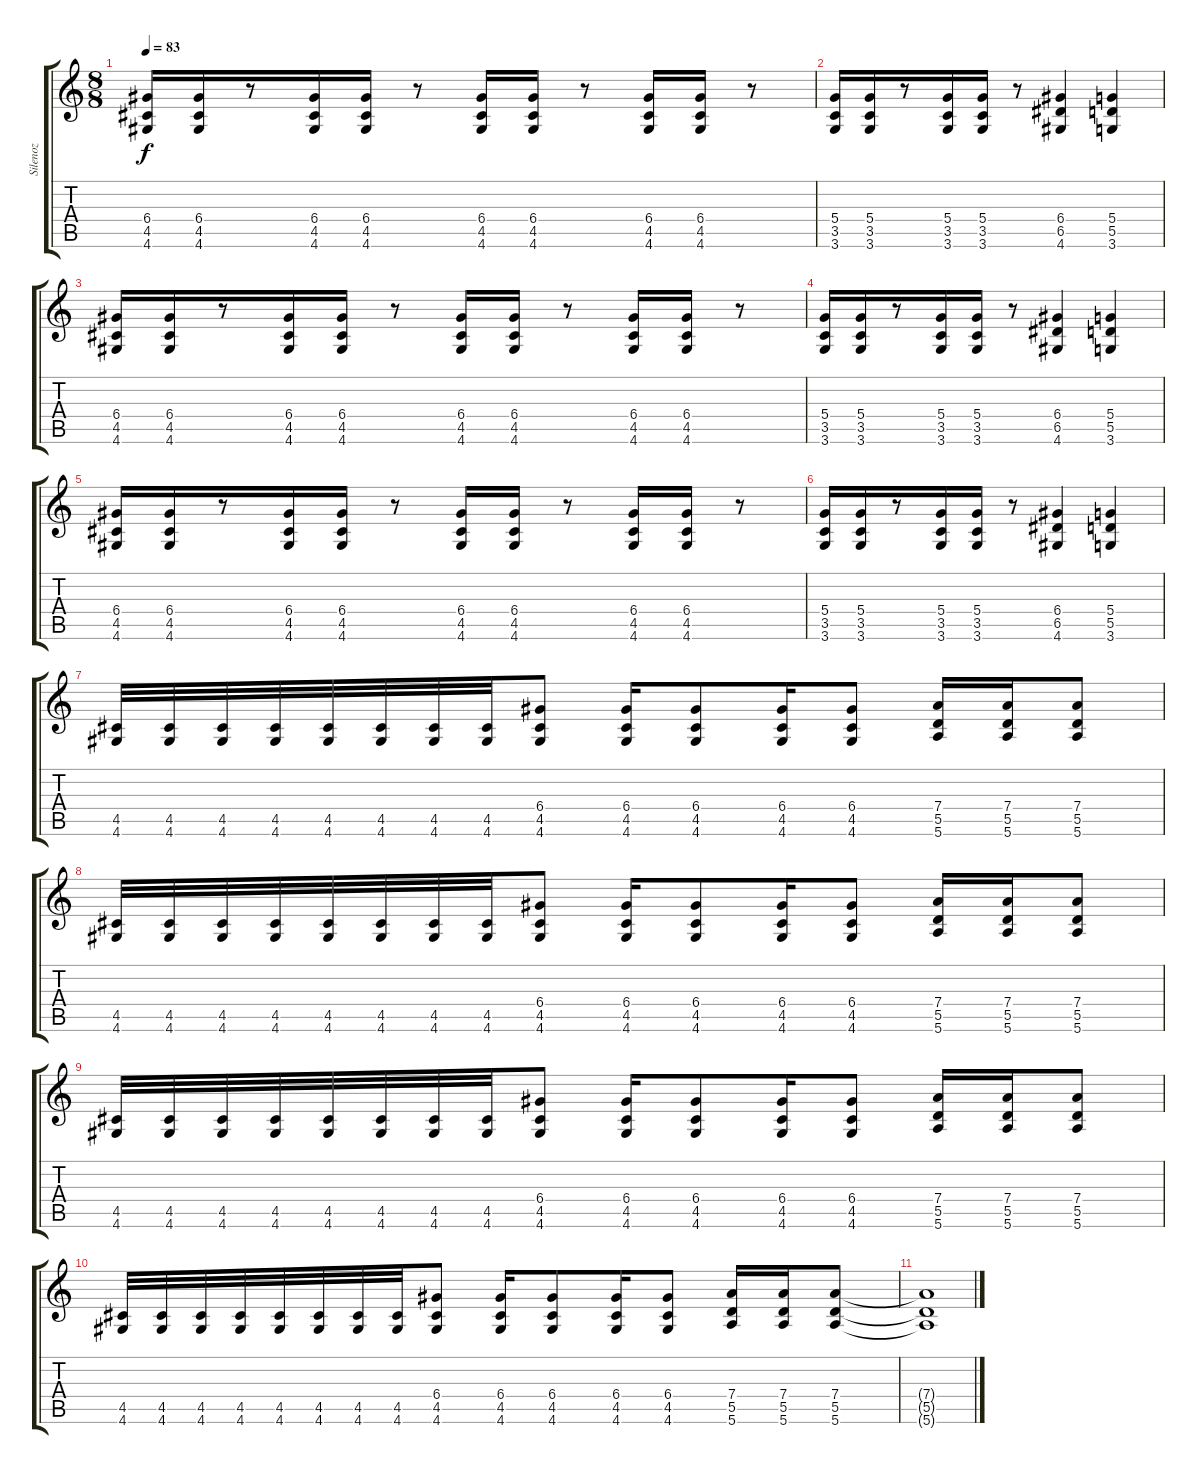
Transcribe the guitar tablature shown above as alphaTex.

\track ("Silenoz" "Silenoz") {instrument overdrivenguitar}
\staff {score tabs}
\tuning (E4 B3 G3 D3 A2 E2) {hide}
\ts (8 8)
\tempo 83
\clef g2
\ks c
(6.4 4.5 4.6).16{dy f} (6.4 4.5 4.6).16 r.8 (6.4 4.5 4.6).16 (6.4 4.5 4.6).16 r.8 (6.4 4.5 4.6).16 (6.4 4.5 4.6).16 r.8 (6.4 4.5 4.6).16 (6.4 4.5 4.6).16 r.8 |
(5.4 3.5 3.6).16 (5.4 3.5 3.6).16 r.8 (5.4 3.5 3.6).16 (5.4 3.5 3.6).16 r.8 (6.4 6.5 4.6).4 (5.4 5.5 3.6).4 |
(6.4 4.5 4.6).16 (6.4 4.5 4.6).16 r.8 (6.4 4.5 4.6).16 (6.4 4.5 4.6).16 r.8 (6.4 4.5 4.6).16 (6.4 4.5 4.6).16 r.8 (6.4 4.5 4.6).16 (6.4 4.5 4.6).16 r.8 |
(5.4 3.5 3.6).16 (5.4 3.5 3.6).16 r.8 (5.4 3.5 3.6).16 (5.4 3.5 3.6).16 r.8 (6.4 6.5 4.6).4 (5.4 5.5 3.6).4 |
(6.4 4.5 4.6).16 (6.4 4.5 4.6).16 r.8 (6.4 4.5 4.6).16 (6.4 4.5 4.6).16 r.8 (6.4 4.5 4.6).16 (6.4 4.5 4.6).16 r.8 (6.4 4.5 4.6).16 (6.4 4.5 4.6).16 r.8 |
(5.4 3.5 3.6).16 (5.4 3.5 3.6).16 r.8 (5.4 3.5 3.6).16 (5.4 3.5 3.6).16 r.8 (6.4 6.5 4.6).4 (5.4 5.5 3.6).4 |
(4.5 4.6).32 (4.5 4.6).32 (4.5 4.6).32 (4.5 4.6).32 (4.5 4.6).32 (4.5 4.6).32 (4.5 4.6).32 (4.5 4.6).32 (6.4 4.5 4.6).8 (6.4 4.5 4.6).16 (6.4 4.5 4.6).8 (6.4 4.5 4.6).16 (6.4 4.5 4.6).8 (7.4 5.5 5.6).16 (7.4 5.5 5.6).16 (7.4 5.5 5.6).8 |
(4.5 4.6).32 (4.5 4.6).32 (4.5 4.6).32 (4.5 4.6).32 (4.5 4.6).32 (4.5 4.6).32 (4.5 4.6).32 (4.5 4.6).32 (6.4 4.5 4.6).8 (6.4 4.5 4.6).16 (6.4 4.5 4.6).8 (6.4 4.5 4.6).16 (6.4 4.5 4.6).8 (7.4 5.5 5.6).16 (7.4 5.5 5.6).16 (7.4 5.5 5.6).8 |
(4.5 4.6).32 (4.5 4.6).32 (4.5 4.6).32 (4.5 4.6).32 (4.5 4.6).32 (4.5 4.6).32 (4.5 4.6).32 (4.5 4.6).32 (6.4 4.5 4.6).8 (6.4 4.5 4.6).16 (6.4 4.5 4.6).8 (6.4 4.5 4.6).16 (6.4 4.5 4.6).8 (7.4 5.5 5.6).16 (7.4 5.5 5.6).16 (7.4 5.5 5.6).8 |
(4.5 4.6).32 (4.5 4.6).32 (4.5 4.6).32 (4.5 4.6).32 (4.5 4.6).32 (4.5 4.6).32 (4.5 4.6).32 (4.5 4.6).32 (6.4 4.5 4.6).8 (6.4 4.5 4.6).16 (6.4 4.5 4.6).8 (6.4 4.5 4.6).16 (6.4 4.5 4.6).8 (7.4 5.5 5.6).16 (7.4 5.5 5.6).16 (7.4 5.5 5.6).8 |
(7.4{t} 5.5{t} 5.6{t}).1
